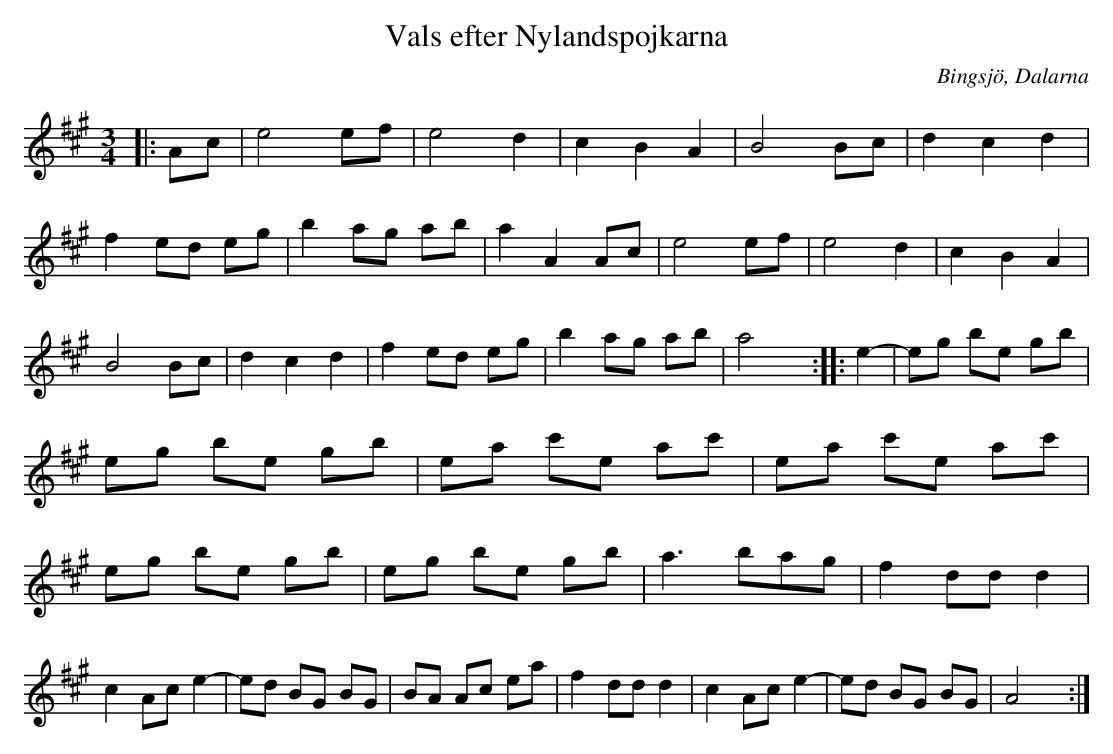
X:1
T:Vals efter Nylandspojkarna
O:Bingsjö, Dalarna
M:3/4
L:1/8
K:A
|: Ac | e4 ef | e4 d2 | c2 B2 A2 | B4 Bc | d2 c2 d2 | f2 ed eg | b2 ag ab | a2 A2 Ac | e4 ef | e4 d2 | c2 B2 A2 | B4 Bc | d2 c2 d2 | f2 ed eg | b2 ag ab | a4 y:: e2- | eg be gb | eg be gb | ea c'e ac' | ea c'e ac' | eg be gb | eg be gb | a3 bag | f2 dd d2 | c2 Ac e2- | ed BG BG | BA Ac ea | f2 dd d2 | c2 Ac e2- | ed BG BG | A4 y:|]
